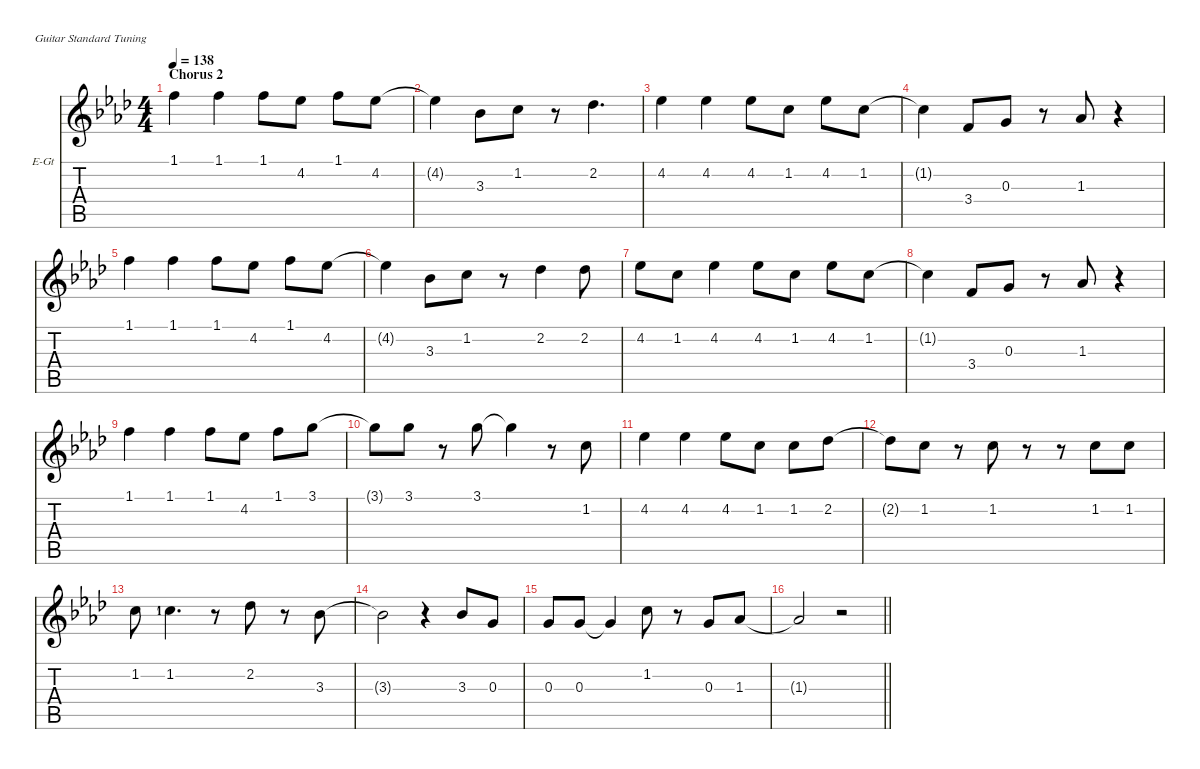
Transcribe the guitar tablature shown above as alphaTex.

\defaultSystemsLayout 4
\hideDynamics
\bracketExtendMode nobrackets
\firstSystemTrackNameOrientation horizontal
\otherSystemsTrackNameOrientation horizontal
\track ("melody 07" "E-Gt") {instrument electricguitarclean}
\staff {score tabs}
\tuning (E4 B3 G3 D3 A2 E2)
\ts (4 4)
\section ("" "Chorus 2")
\tempo 138
\clef g2
\scale
0.25
\ks ab
1.1{acc forcenatural}.4{dy mf} 1.1{acc forcenatural}.4 1.1{acc forcenatural}.8 4.2{acc b}.8 1.1{acc forcenatural}.8 4.2{acc b}.8 |
\scale
0.25 4.2{t acc b}.4 3.3{acc b}.8 1.2{acc forcenatural}.8 r.8 2.2{acc b}.4{d} |
\scale
0.25 4.2{acc b}.4 4.2{acc b}.4 4.2{acc b}.8 1.2{acc forcenatural}.8 4.2{acc b}.8 1.2{acc forcenatural}.8 |
\scale
0.25 1.2{t acc forcenatural}.4 3.4{acc forcenatural}.8 0.3{acc forcenatural}.8 r.8 1.3{acc b}.8 r.4 |
\scale
0.25 1.1{acc forcenatural}.4 1.1{acc forcenatural}.4 1.1{acc forcenatural}.8 4.2{acc b}.8 1.1{acc forcenatural}.8 4.2{acc b}.8 |
\scale
0.25 4.2{t acc b}.4 3.3{acc b}.8 1.2{acc forcenatural}.8 r.8 2.2{acc b}.4 2.2{acc b}.8 |
\scale
0.25 4.2{acc b}.8 1.2{acc forcenatural}.8 4.2{acc b}.4 4.2{acc b}.8 1.2{acc forcenatural}.8 4.2{acc b}.8 1.2{acc forcenatural}.8 |
\scale
0.25 1.2{t acc forcenatural}.4 3.4{acc forcenatural}.8 0.3{acc forcenatural}.8 r.8 1.3{acc b}.8 r.4 |
\scale
0.25 1.1{acc forcenatural}.4 1.1{acc forcenatural}.4 1.1{acc forcenatural}.8 4.2{acc b}.8 1.1{acc forcenatural}.8 3.1{acc forcenatural}.8 |
\scale
0.25 3.1{t acc forcenatural}.8 3.1{acc forcenatural}.8 r.8 3.1{acc forcenatural}.8 3.1{t acc forcenatural}.4 r.8 1.2{acc forcenatural}.8 |
\scale
0.25 4.2{acc b}.4 4.2{acc b}.4 4.2{acc b}.8 1.2{acc forcenatural}.8 1.2{acc forcenatural}.8 2.2{acc b}.8 |
\scale
0.25 2.2{t acc b}.8 1.2{acc forcenatural}.8 r.8 1.2{acc forcenatural}.8 r.8 r.8 1.2{acc forcenatural}.8 1.2{acc forcenatural}.8 |
\scale
0.25 1.2{acc forcenatural}.8 1.2{lf 2 acc forcenatural}.4{d} r.8 2.2{acc b}.8 r.8 3.3{acc b}.8 |
\scale
0.25 3.3{t acc b}.2 r.4 3.3{acc b}.8 0.3{acc forcenatural}.8 |
\scale
0.25 0.3{acc forcenatural}.8 0.3{acc forcenatural}.8 0.3{t acc forcenatural}.4 1.2{acc forcenatural}.8 r.8 0.3{acc forcenatural}.8 1.3{acc b}.8 |
\scale
0.25
\barLineRight lightlight
1.3{t acc b}.2 r.2
